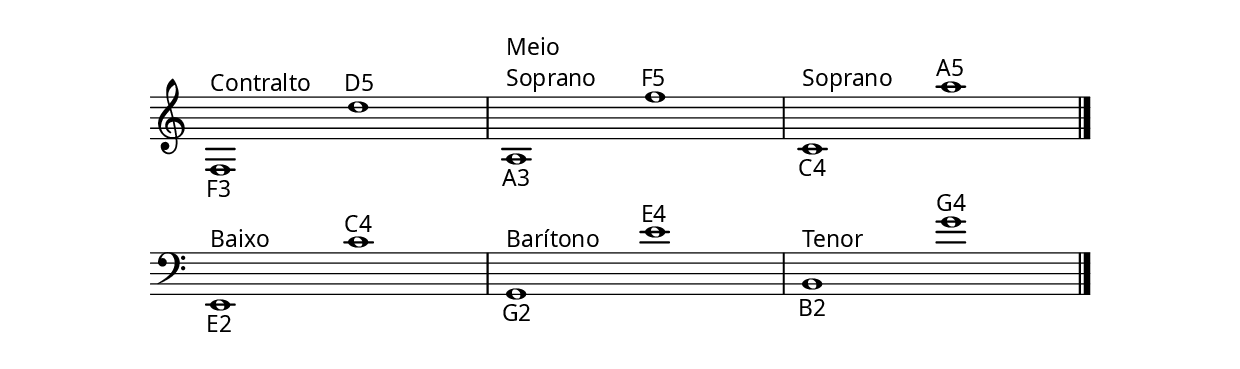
\version "2.24.4"

\include "global.ily"

global = {
  \omit Score.SystemStartBar
  \omit Score.TimeSignature

  \key c \major
  \time 8/4
}

violin = \relative c {
  \global

  \clef treble

  f1 _\markup { \halign #-0.70 F3 }^\markup { Contralto }
  d''^\markup { \halign #-0.70 D5 }

  a, _\markup { \halign #-0.70 A3 }^\markup { \left-column { Meio Soprano } }
  f''^\markup { \halign #-0.70 F5 }

  c, _\markup { \halign #-0.70 C4 }^\markup { Soprano }
  a''^\markup { \halign #-0.70 A5 }

  \bar "|."
}

contrabass = \relative c {
  \global

  \clef bass

  e, _\markup { \halign #-0.70 E2 }^\markup { Baixo }
  c''^\markup { \halign #-0.70 C4 }

  g, _\markup { \halign #-0.70 G2 }^\markup { Barítono }
  e''^\markup { \halign #-0.70 E4 }

  b, _\markup { \halign #-0.70 B2 }^\markup { Tenor }
  g''^\markup { \halign #-0.70 G4 }

  \bar "|."
}

\score {
  <<
    \violin
    \contrabass
  >>
  \layout {
    \context {
      \Staff
      \override VerticalAxisGroup.default-staff-staff-spacing.basic-distance = #15
    }
  }
}
